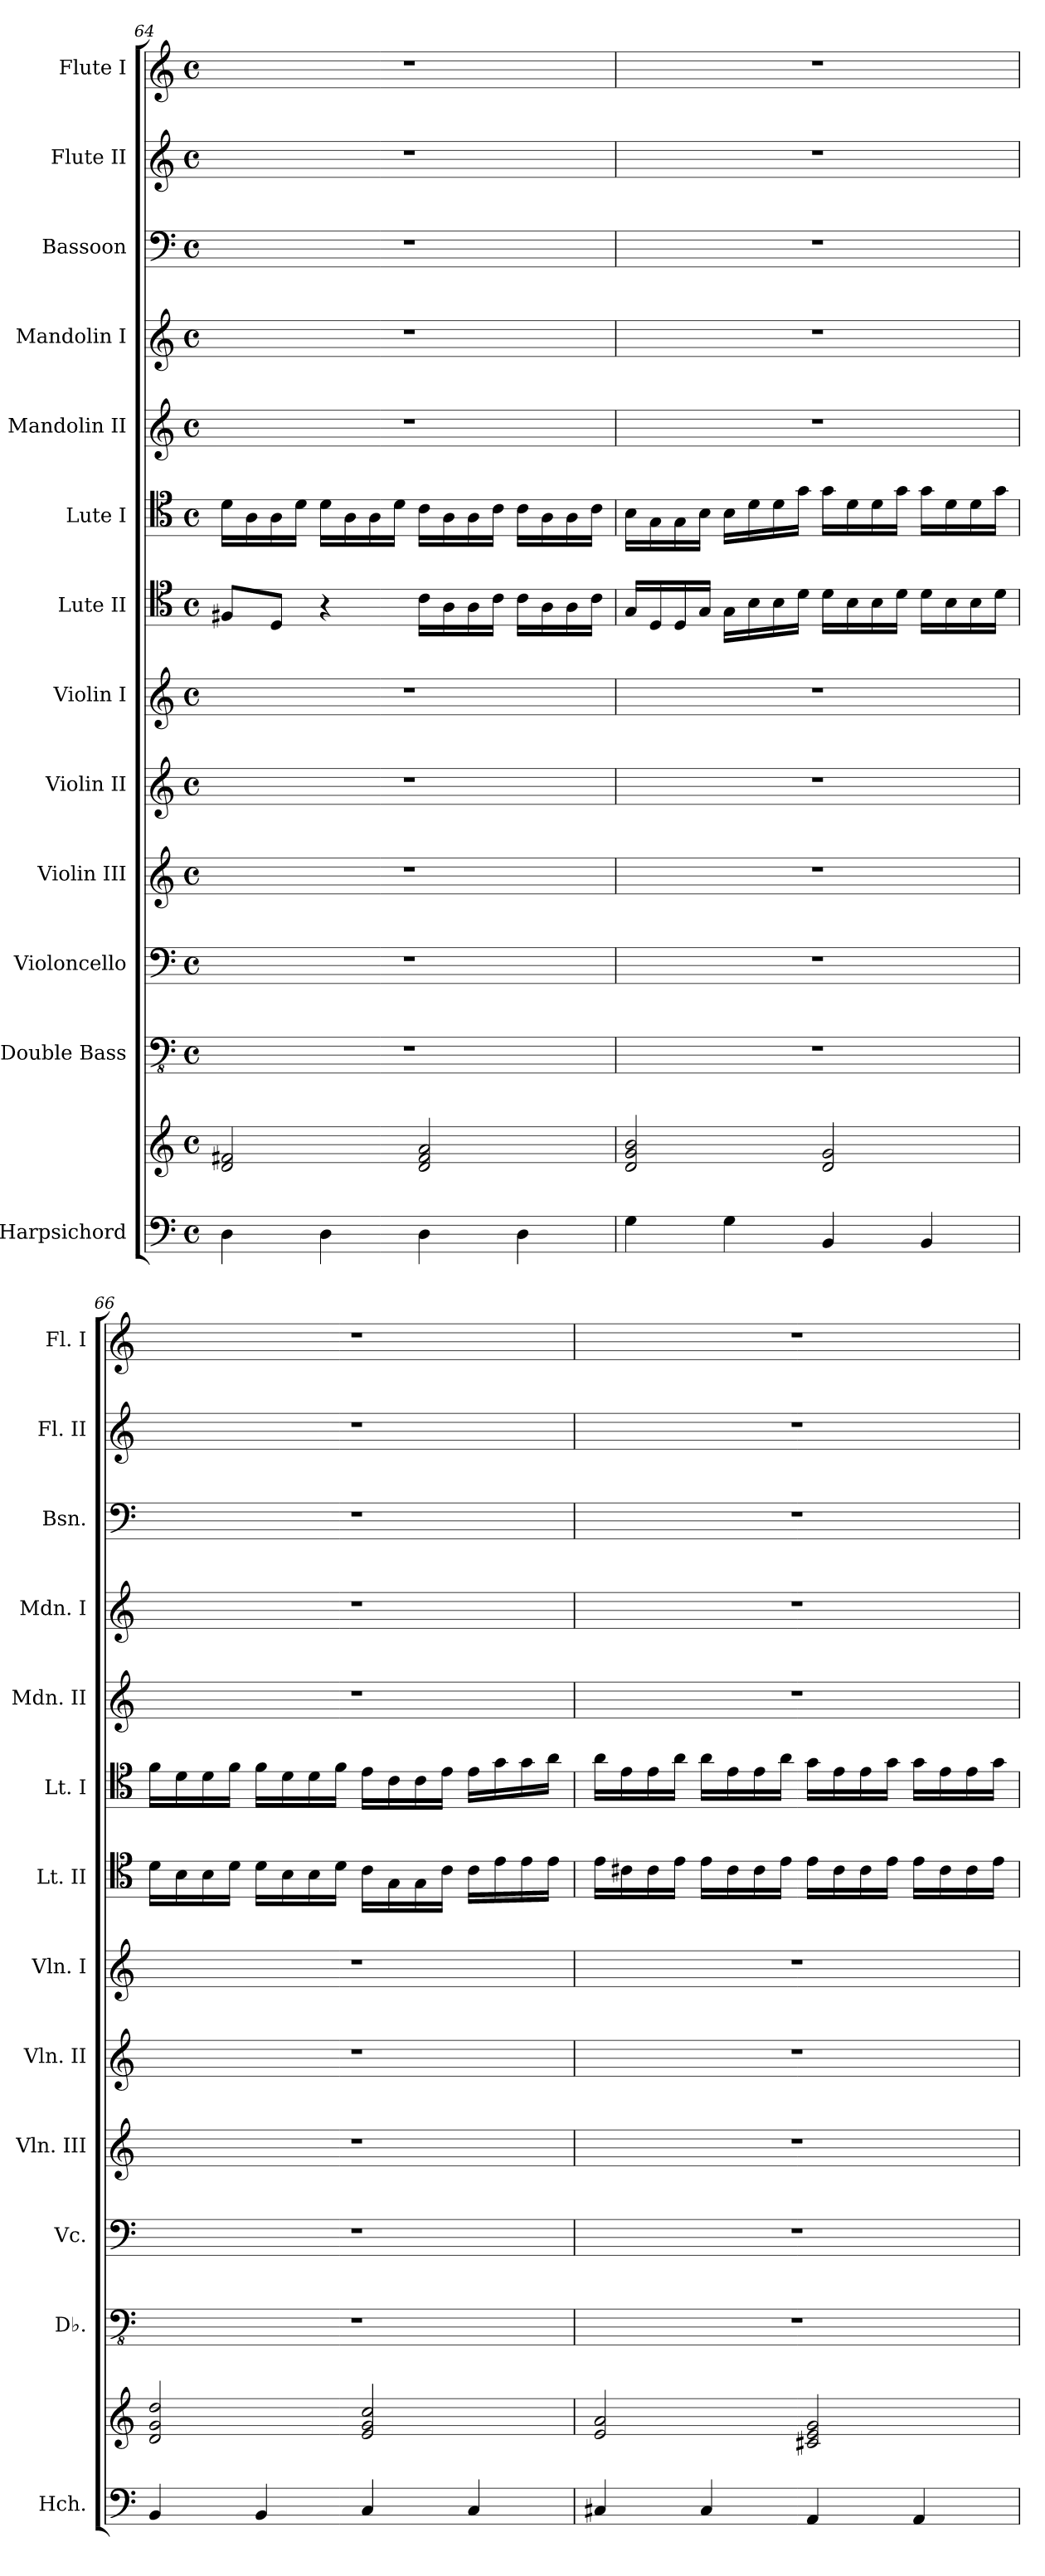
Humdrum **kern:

**kern	**kern	**kern	**kern	**kern	**kern	**kern	**kern	**kern	**kern	**kern	**kern	**kern	**kern
*part13	*part13	*part12	*part11	*part10	*part9	*part8	*part7	*part6	*part5	*part4	*part3	*part2	*part1
*staff14	*staff13	*staff12	*staff11	*staff10	*staff9	*staff8	*staff7	*staff6	*staff5	*staff4	*staff3	*staff2	*staff1
*I"Harpsichord	*	*I"Double Bass	*I"Violoncello	*I"Violin III	*I"Violin II	*I"Violin I	*I"Lute II	*I"Lute I	*I"Mandolin II	*I"Mandolin I	*I"Bassoon	*I"Flute II	*I"Flute I
*I'Hch.	*	*I'Db.	*I'Vc.	*I'Vln. III	*I'Vln. II	*I'Vln. I	*I'Lt. II	*I'Lt. I	*I'Mdn. II	*I'Mdn. I	*I'Bsn.	*I'Fl. II	*I'Fl. I
*clefF4	*clefG2	*clefFv4	*clefF4	*clefG2	*clefG2	*clefG2	*clefC4	*clefC4	*clefG2	*clefG2	*clefF4	*clefG2	*clefG2
*	*	*ITrd7c12	*	*	*	*	*	*	*	*	*	*	*
*k[]	*k[]	*k[]	*k[]	*k[]	*k[]	*k[]	*k[]	*k[]	*k[]	*k[]	*k[]	*k[]	*k[]
*M4/4	*M4/4	*M4/4	*M4/4	*M4/4	*M4/4	*M4/4	*M4/4	*M4/4	*M4/4	*M4/4	*M4/4	*M4/4	*M4/4
*met(c)	*met(c)	*met(c)	*met(c)	*met(c)	*met(c)	*met(c)	*met(c)	*met(c)	*met(c)	*met(c)	*met(c)	*met(c)	*met(c)
=64	=64	=64	=64	=64	=64	=64	=64	=64	=64	=64	=64	=64	=64
4D\	2d/ 2f#X/	1r	1r	1r	1r	1r	8F#X/L	16d\LL	1r	1r	1r	1r	1r
.	.	.	.	.	.	.	.	16A\	.	.	.	.	.
.	.	.	.	.	.	.	8D/J	16A\	.	.	.	.	.
.	.	.	.	.	.	.	.	16d\JJ	.	.	.	.	.
4D\	.	.	.	.	.	.	4r	16d\LL	.	.	.	.	.
.	.	.	.	.	.	.	.	16A\	.	.	.	.	.
.	.	.	.	.	.	.	.	16A\	.	.	.	.	.
.	.	.	.	.	.	.	.	16d\JJ	.	.	.	.	.
4D\	2d/ 2f#/ 2a/	.	.	.	.	.	16c\LL	16c\LL	.	.	.	.	.
.	.	.	.	.	.	.	16A\	16A\	.	.	.	.	.
.	.	.	.	.	.	.	16A\	16A\	.	.	.	.	.
.	.	.	.	.	.	.	16c\JJ	16c\JJ	.	.	.	.	.
4D\	.	.	.	.	.	.	16c\LL	16c\LL	.	.	.	.	.
.	.	.	.	.	.	.	16A\	16A\	.	.	.	.	.
.	.	.	.	.	.	.	16A\	16A\	.	.	.	.	.
.	.	.	.	.	.	.	16c\JJ	16c\JJ	.	.	.	.	.
=65	=65	=65	=65	=65	=65	=65	=65	=65	=65	=65	=65	=65	=65
4G\	2d/ 2g/ 2b/	1r	1r	1r	1r	1r	16G/LL	16B\LL	1r	1r	1r	1r	1r
.	.	.	.	.	.	.	16D/	16G\	.	.	.	.	.
.	.	.	.	.	.	.	16D/	16G\	.	.	.	.	.
.	.	.	.	.	.	.	16G/JJ	16B\JJ	.	.	.	.	.
4G\	.	.	.	.	.	.	16G\LL	16B\LL	.	.	.	.	.
.	.	.	.	.	.	.	16B\	16d\	.	.	.	.	.
.	.	.	.	.	.	.	16B\	16d\	.	.	.	.	.
.	.	.	.	.	.	.	16d\JJ	16g\JJ	.	.	.	.	.
4BB/	2d/ 2g/	.	.	.	.	.	16d\LL	16g\LL	.	.	.	.	.
.	.	.	.	.	.	.	16B\	16d\	.	.	.	.	.
.	.	.	.	.	.	.	16B\	16d\	.	.	.	.	.
.	.	.	.	.	.	.	16d\JJ	16g\JJ	.	.	.	.	.
4BB/	.	.	.	.	.	.	16d\LL	16g\LL	.	.	.	.	.
.	.	.	.	.	.	.	16B\	16d\	.	.	.	.	.
.	.	.	.	.	.	.	16B\	16d\	.	.	.	.	.
.	.	.	.	.	.	.	16d\JJ	16g\JJ	.	.	.	.	.
!!LO:PB:g=z
=66	=66	=66	=66	=66	=66	=66	=66	=66	=66	=66	=66	=66	=66
4BB/	2d/ 2g/ 2dd/	1r	1r	1r	1r	1r	16d\LL	16f\LL	1r	1r	1r	1r	1r
.	.	.	.	.	.	.	16B\	16d\	.	.	.	.	.
.	.	.	.	.	.	.	16B\	16d\	.	.	.	.	.
.	.	.	.	.	.	.	16d\JJ	16f\JJ	.	.	.	.	.
4BB/	.	.	.	.	.	.	16d\LL	16f\LL	.	.	.	.	.
.	.	.	.	.	.	.	16B\	16d\	.	.	.	.	.
.	.	.	.	.	.	.	16B\	16d\	.	.	.	.	.
.	.	.	.	.	.	.	16d\JJ	16f\JJ	.	.	.	.	.
4C/	2e/ 2g/ 2cc/	.	.	.	.	.	16c\LL	16e\LL	.	.	.	.	.
.	.	.	.	.	.	.	16G\	16c\	.	.	.	.	.
.	.	.	.	.	.	.	16G\	16c\	.	.	.	.	.
.	.	.	.	.	.	.	16c\JJ	16e\JJ	.	.	.	.	.
4C/	.	.	.	.	.	.	16c\LL	16e\LL	.	.	.	.	.
.	.	.	.	.	.	.	16e\	16g\	.	.	.	.	.
.	.	.	.	.	.	.	16e\	16g\	.	.	.	.	.
.	.	.	.	.	.	.	16e\JJ	16a\JJ	.	.	.	.	.
=67	=67	=67	=67	=67	=67	=67	=67	=67	=67	=67	=67	=67	=67
4C#X/	2e/ 2a/	1r	1r	1r	1r	1r	16e\LL	16a\LL	1r	1r	1r	1r	1r
.	.	.	.	.	.	.	16c#X\	16e\	.	.	.	.	.
.	.	.	.	.	.	.	16c#\	16e\	.	.	.	.	.
.	.	.	.	.	.	.	16e\JJ	16a\JJ	.	.	.	.	.
4C#/	.	.	.	.	.	.	16e\LL	16a\LL	.	.	.	.	.
.	.	.	.	.	.	.	16c#\	16e\	.	.	.	.	.
.	.	.	.	.	.	.	16c#\	16e\	.	.	.	.	.
.	.	.	.	.	.	.	16e\JJ	16a\JJ	.	.	.	.	.
4AA/	2c#X/ 2e/ 2g/	.	.	.	.	.	16e\LL	16g\LL	.	.	.	.	.
.	.	.	.	.	.	.	16c#\	16e\	.	.	.	.	.
.	.	.	.	.	.	.	16c#\	16e\	.	.	.	.	.
.	.	.	.	.	.	.	16e\JJ	16g\JJ	.	.	.	.	.
4AA/	.	.	.	.	.	.	16e\LL	16g\LL	.	.	.	.	.
.	.	.	.	.	.	.	16c#\	16e\	.	.	.	.	.
.	.	.	.	.	.	.	16c#\	16e\	.	.	.	.	.
.	.	.	.	.	.	.	16e\JJ	16g\JJ	.	.	.	.	.
=	=	=	=	=	=	=	=	=	=	=	=	=	=
*-	*-	*-	*-	*-	*-	*-	*-	*-	*-	*-	*-	*-	*-
